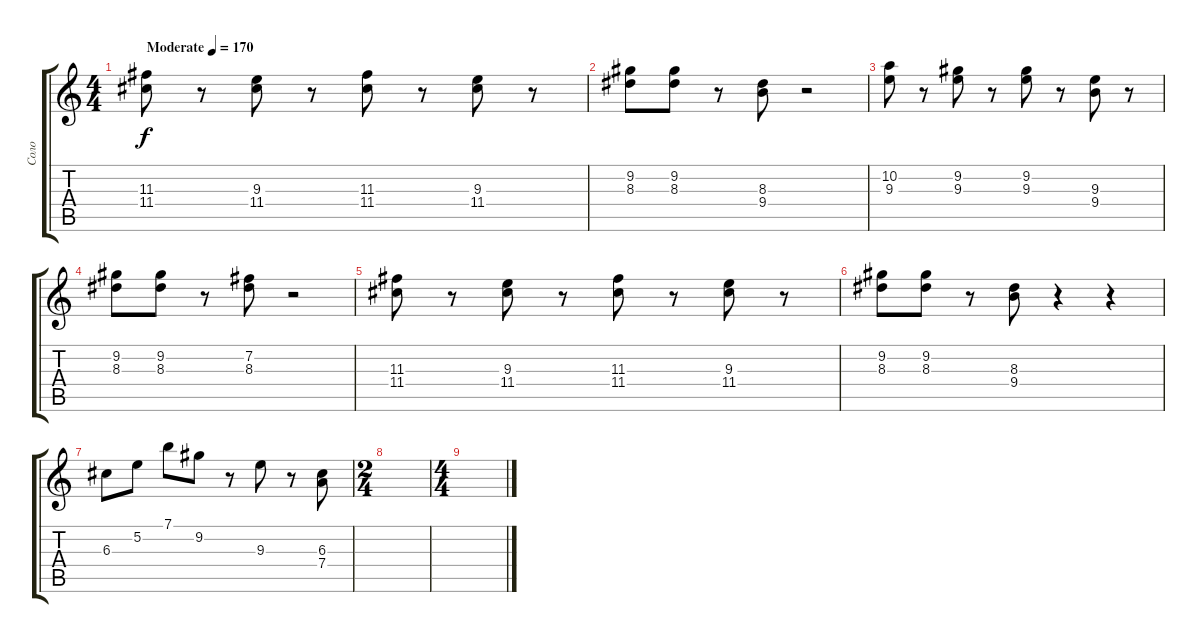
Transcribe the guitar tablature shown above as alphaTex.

\track ("Соло" "Соло") {instrument overdrivenguitar}
\staff {score tabs}
\tuning (E4 B3 G3 D3 A2 E2) {hide}
\ts (4 4)
\tempo (170 "Moderate")
\clef g2
\ks c
(11.3 11.4).8{dy f instrument overdrivenguitar} r.8 (9.3 11.4).8 r.8 (11.3 11.4).8 r.8 (9.3 11.4).8 r.8 |
(9.2 8.3).8 (9.2 8.3).8 r.8 (8.3 9.4).8 r.2 |
(10.2 9.3).8 r.8 (9.2 9.3).8 r.8 (9.2 9.3).8 r.8 (9.3 9.4).8 r.8 |
(9.2 8.3).8 (9.2 8.3).8 r.8 (7.2 8.3).8 r.2 |
(11.3 11.4).8 r.8 (9.3 11.4).8 r.8 (11.3 11.4).8 r.8 (9.3 11.4).8 r.8 |
(9.2 8.3).8 (9.2 8.3).8 r.8 (8.3 9.4).8 r.4 r.4 |
6.3.8 5.2.8 7.1.8 9.2.8 r.8 9.3.8 r.8 (6.3 7.4).8 |
\ts (2 4)
|
\ts (4 4)
